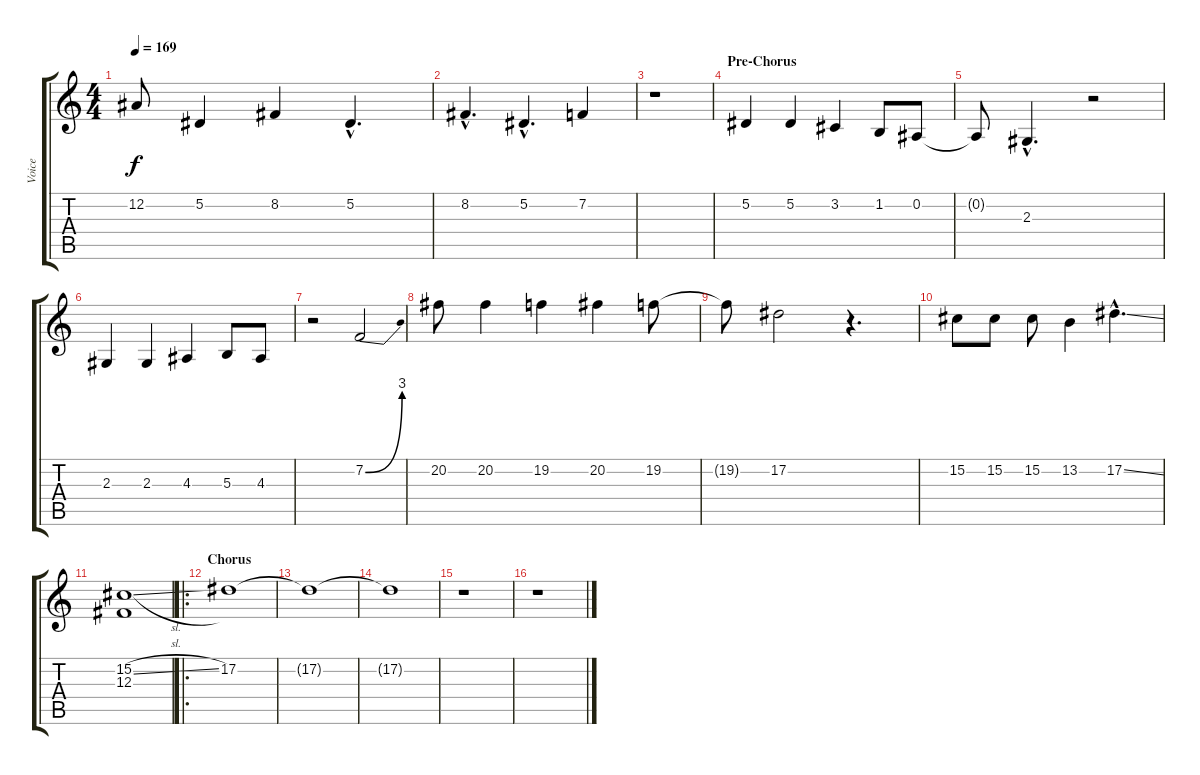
\track ("Voice" "Voice") {instrument lead6voice}
\staff {score tabs}
\tuning (Eb4 Bb3 Gb3 Db3 Ab2 Eb2) {hide}
\ts (4 4)
\tempo 169
\clef g2
\ks c
12.2{t}.8{dy f} 5.2.4 8.2.4 5.2{hac}.4{d} |
8.2{hac}.4{d} 5.2{hac}.4{d} 7.2.4 |
r.1 |
\section ("" "Pre-Chorus")
5.2.4 5.2.4 3.2.4 1.2.8 0.2.8 |
0.2{t}.8 2.3{hac}.4{d} r.2 |
2.3.4 2.3.4 4.3.4 5.3.8 4.3.8 |
r.2 7.2{be (bend 0 0 60 12)}.2 |
20.2.8 20.2.4 19.2.4 20.2.4 19.2.8 |
19.2{t}.8 17.2.2 r.4{d} |
15.2.8 15.2.8 15.2.8 13.2.4 17.2{ss hac}.4{d} |
(15.2{sl} 12.3).1 |
\ro
\section ("" "Chorus")
17.2.1 |
17.2{t}.1 |
17.2{t}.1 |
r.1 |
r.1
